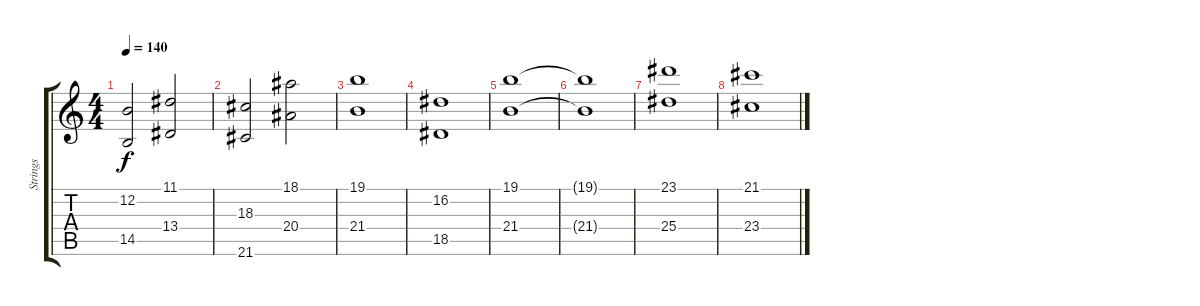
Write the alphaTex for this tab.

\track ("Strings" "Strings") {instrument stringensemble1}
\staff {score tabs}
\tuning (E4 B3 G3 D3 A2 E2) {hide}
\ts (4 4)
\tempo 140
\clef g2
\ks c
(12.2 14.5).2{dy f} (11.1 13.4).2 |
(18.3 21.6).2 (18.1 20.4).2 |
(19.1 21.4).1 |
(16.2 18.5).1 |
(19.1 21.4).1 |
(19.1{t} 21.4{t}).1 |
(23.1 25.4).1 |
(21.1 23.4).1
